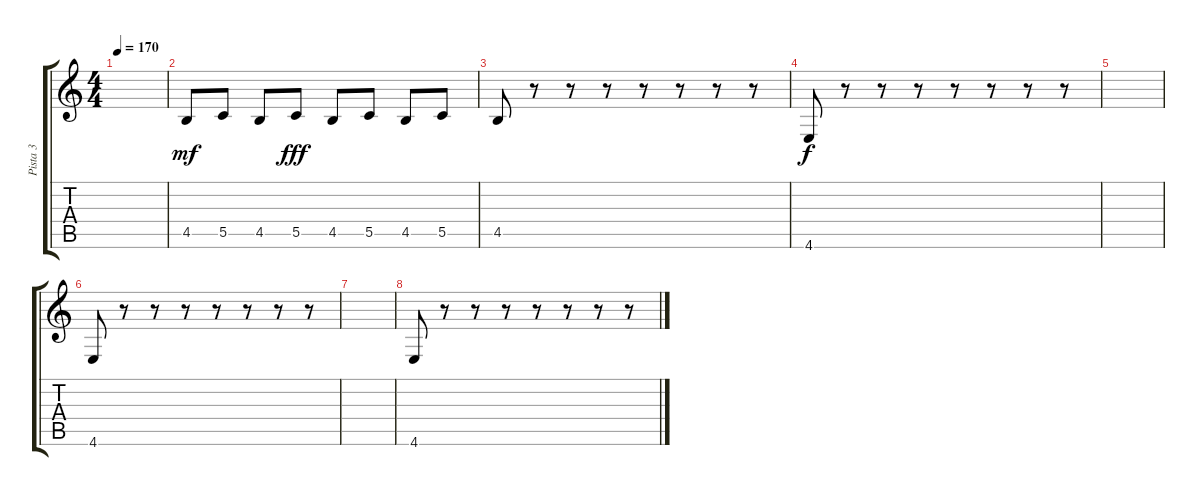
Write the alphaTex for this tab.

\track ("Pista 3" "Pista 3") {instrument acousticguitarsteel}
\staff {score tabs}
\tuning (E4 C4 G3 C3 G2 C2) {hide}
\ts (4 4)
\tempo 170
\clef g2
\ks c
|
4.5.8{dy mf instrument overdrivenguitar} 5.5.8 4.5.8 5.5.8{dy fff} 4.5.8 5.5.8 4.5.8 5.5.8 |
4.5.8 r.8 r.8 r.8 r.8 r.8 r.8 r.8 |
4.6.8{dy f} r.8 r.8 r.8 r.8 r.8 r.8 r.8 |
|
4.6.8 r.8 r.8 r.8 r.8 r.8 r.8 r.8 |
|
4.6.8 r.8 r.8 r.8 r.8 r.8 r.8 r.8
